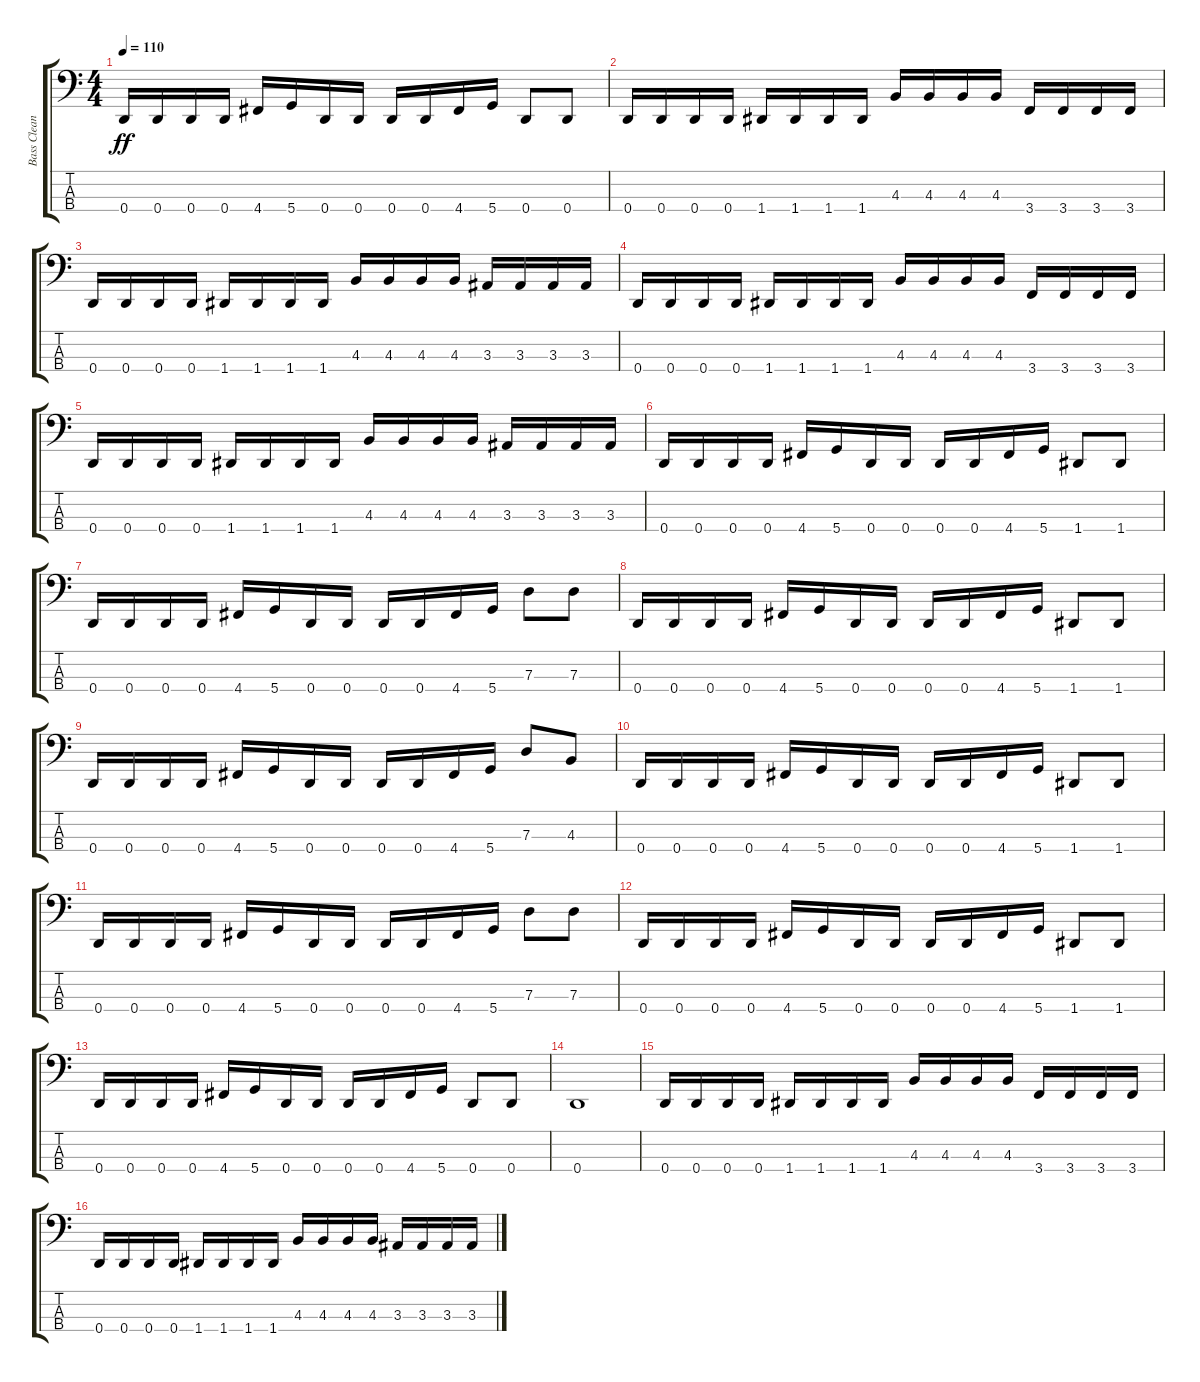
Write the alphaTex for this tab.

\track ("Bass Clean" "Bass Clean") {instrument electricbasspick}
\staff {score tabs}
\tuning (F2 C2 G1 D1) {hide}
\ts (4 4)
\tempo 110
\clef f4
\ks c
0.4.16{dy ff} 0.4.16 0.4.16 0.4.16 4.4.16 5.4.16 0.4.16 0.4.16 0.4.16 0.4.16 4.4.16 5.4.16 0.4.8 0.4.8 |
0.4.16 0.4.16 0.4.16 0.4.16 1.4.16 1.4.16 1.4.16 1.4.16 4.3.16 4.3.16 4.3.16 4.3.16 3.4.16 3.4.16 3.4.16 3.4.16 |
0.4.16 0.4.16 0.4.16 0.4.16 1.4.16 1.4.16 1.4.16 1.4.16 4.3.16 4.3.16 4.3.16 4.3.16 3.3.16 3.3.16 3.3.16 3.3.16 |
0.4.16 0.4.16 0.4.16 0.4.16 1.4.16 1.4.16 1.4.16 1.4.16 4.3.16 4.3.16 4.3.16 4.3.16 3.4.16 3.4.16 3.4.16 3.4.16 |
0.4.16 0.4.16 0.4.16 0.4.16 1.4.16 1.4.16 1.4.16 1.4.16 4.3.16 4.3.16 4.3.16 4.3.16 3.3.16 3.3.16 3.3.16 3.3.16 |
0.4.16 0.4.16 0.4.16 0.4.16 4.4.16 5.4.16 0.4.16 0.4.16 0.4.16 0.4.16 4.4.16 5.4.16 1.4.8 1.4.8 |
0.4.16 0.4.16 0.4.16 0.4.16 4.4.16 5.4.16 0.4.16 0.4.16 0.4.16 0.4.16 4.4.16 5.4.16 7.3.8 7.3.8 |
0.4.16 0.4.16 0.4.16 0.4.16 4.4.16 5.4.16 0.4.16 0.4.16 0.4.16 0.4.16 4.4.16 5.4.16 1.4.8 1.4.8 |
0.4.16 0.4.16 0.4.16 0.4.16 4.4.16 5.4.16 0.4.16 0.4.16 0.4.16 0.4.16 4.4.16 5.4.16 7.3.8 4.3.8 |
0.4.16 0.4.16 0.4.16 0.4.16 4.4.16 5.4.16 0.4.16 0.4.16 0.4.16 0.4.16 4.4.16 5.4.16 1.4.8 1.4.8 |
0.4.16 0.4.16 0.4.16 0.4.16 4.4.16 5.4.16 0.4.16 0.4.16 0.4.16 0.4.16 4.4.16 5.4.16 7.3.8 7.3.8 |
0.4.16 0.4.16 0.4.16 0.4.16 4.4.16 5.4.16 0.4.16 0.4.16 0.4.16 0.4.16 4.4.16 5.4.16 1.4.8 1.4.8 |
0.4.16 0.4.16 0.4.16 0.4.16 4.4.16 5.4.16 0.4.16 0.4.16 0.4.16 0.4.16 4.4.16 5.4.16 0.4.8 0.4.8 |
0.4.1 |
0.4.16 0.4.16 0.4.16 0.4.16 1.4.16 1.4.16 1.4.16 1.4.16 4.3.16 4.3.16 4.3.16 4.3.16 3.4.16 3.4.16 3.4.16 3.4.16 |
0.4.16 0.4.16 0.4.16 0.4.16 1.4.16 1.4.16 1.4.16 1.4.16 4.3.16 4.3.16 4.3.16 4.3.16 3.3.16 3.3.16 3.3.16 3.3.16
